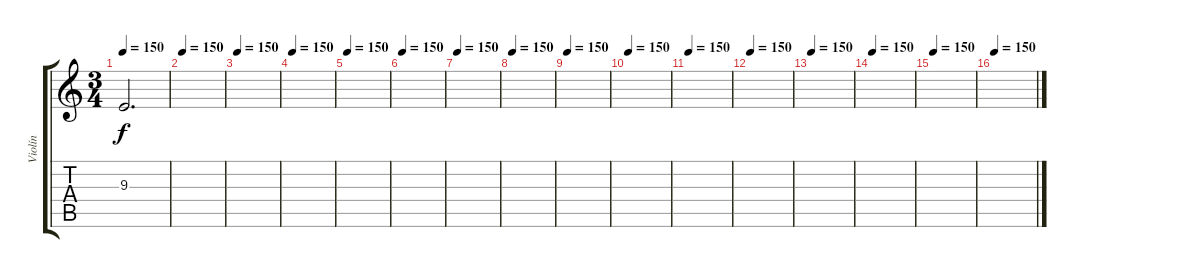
\track ("Violín" "Violín") {instrument violin}
\staff {score tabs}
\tuning (E4 B3 G3 D3 A2 E2) {hide}
\ts (3 4)
\tempo 150
\clef g2
\ks c
9.3{t}.2{d dy f} |
\tempo 150
|
\tempo 150
|
\tempo 150
|
\tempo 150
|
\tempo 150
|
\tempo 150
|
\tempo 150
|
\tempo 150
|
\tempo 150
|
\tempo 150
|
\tempo 150
|
\tempo 150
|
\tempo 150
|
\tempo 150
|
\tempo 150
